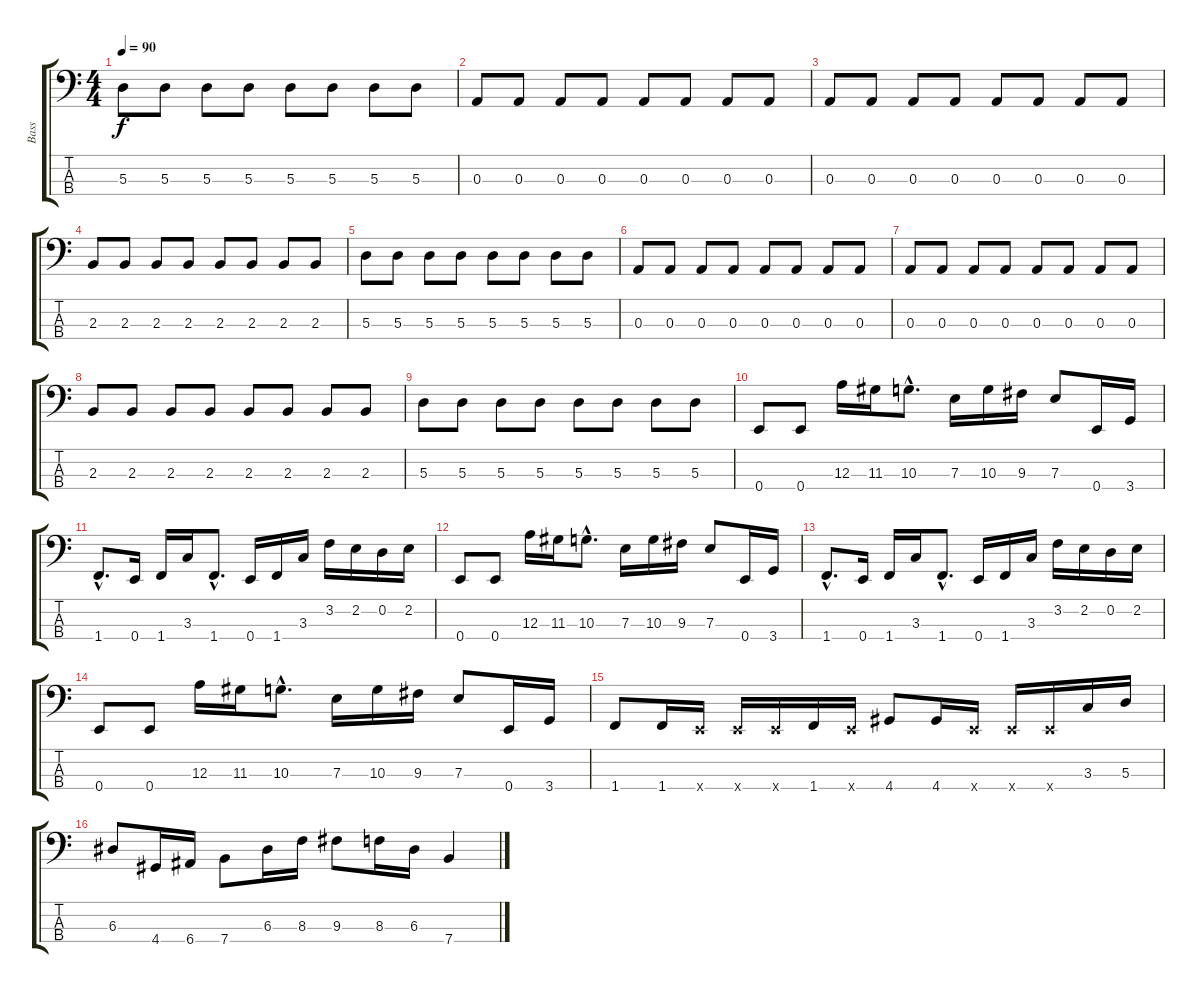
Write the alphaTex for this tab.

\track ("Bass" "Bass") {instrument electricbasspick}
\staff {score tabs}
\tuning (G2 D2 A1 E1) {hide}
\ts (4 4)
\tempo 90
\clef f4
\ks c
5.3.8{dy f} 5.3.8 5.3.8 5.3.8 5.3.8 5.3.8 5.3.8 5.3.8 |
0.3.8 0.3.8 0.3.8 0.3.8 0.3.8 0.3.8 0.3.8 0.3.8 |
0.3.8 0.3.8 0.3.8 0.3.8 0.3.8 0.3.8 0.3.8 0.3.8 |
2.3.8 2.3.8 2.3.8 2.3.8 2.3.8 2.3.8 2.3.8 2.3.8 |
5.3.8 5.3.8 5.3.8 5.3.8 5.3.8 5.3.8 5.3.8 5.3.8 |
0.3.8 0.3.8 0.3.8 0.3.8 0.3.8 0.3.8 0.3.8 0.3.8 |
0.3.8 0.3.8 0.3.8 0.3.8 0.3.8 0.3.8 0.3.8 0.3.8 |
2.3.8 2.3.8 2.3.8 2.3.8 2.3.8 2.3.8 2.3.8 2.3.8 |
5.3.8 5.3.8 5.3.8 5.3.8 5.3.8 5.3.8 5.3.8 5.3.8 |
0.4.8 0.4.8 12.3.16 11.3.16 10.3{hac}.8{d} 7.3.16 10.3.16 9.3.16 7.3.8 0.4.16 3.4.16 |
1.4{hac}.8{d} 0.4.16 1.4.16 3.3.16 1.4{hac}.8{d} 0.4.16 1.4.16 3.3.16 3.2.16 2.2.16 0.2.16 2.2.16 |
0.4.8 0.4.8 12.3.16 11.3.16 10.3{hac}.8{d} 7.3.16 10.3.16 9.3.16 7.3.8 0.4.16 3.4.16 |
1.4{hac}.8{d} 0.4.16 1.4.16 3.3.16 1.4{hac}.8{d} 0.4.16 1.4.16 3.3.16 3.2.16 2.2.16 0.2.16 2.2.16 |
0.4.8 0.4.8 12.3.16 11.3.16 10.3{hac}.8{d} 7.3.16 10.3.16 9.3.16 7.3.8 0.4.16 3.4.16 |
1.4.8 1.4.16 0.4{x}.16 0.4{x}.16 0.4{x}.16 1.4.16 0.4{x}.16 4.4.8 4.4.16 0.4{x}.16 0.4{x}.16 0.4{x}.16 3.3.16 5.3.16 |
6.3.8 4.4.16 6.4.16 7.4.8 6.3.16 8.3.16 9.3.8 8.3.16 6.3.16 7.4.4
